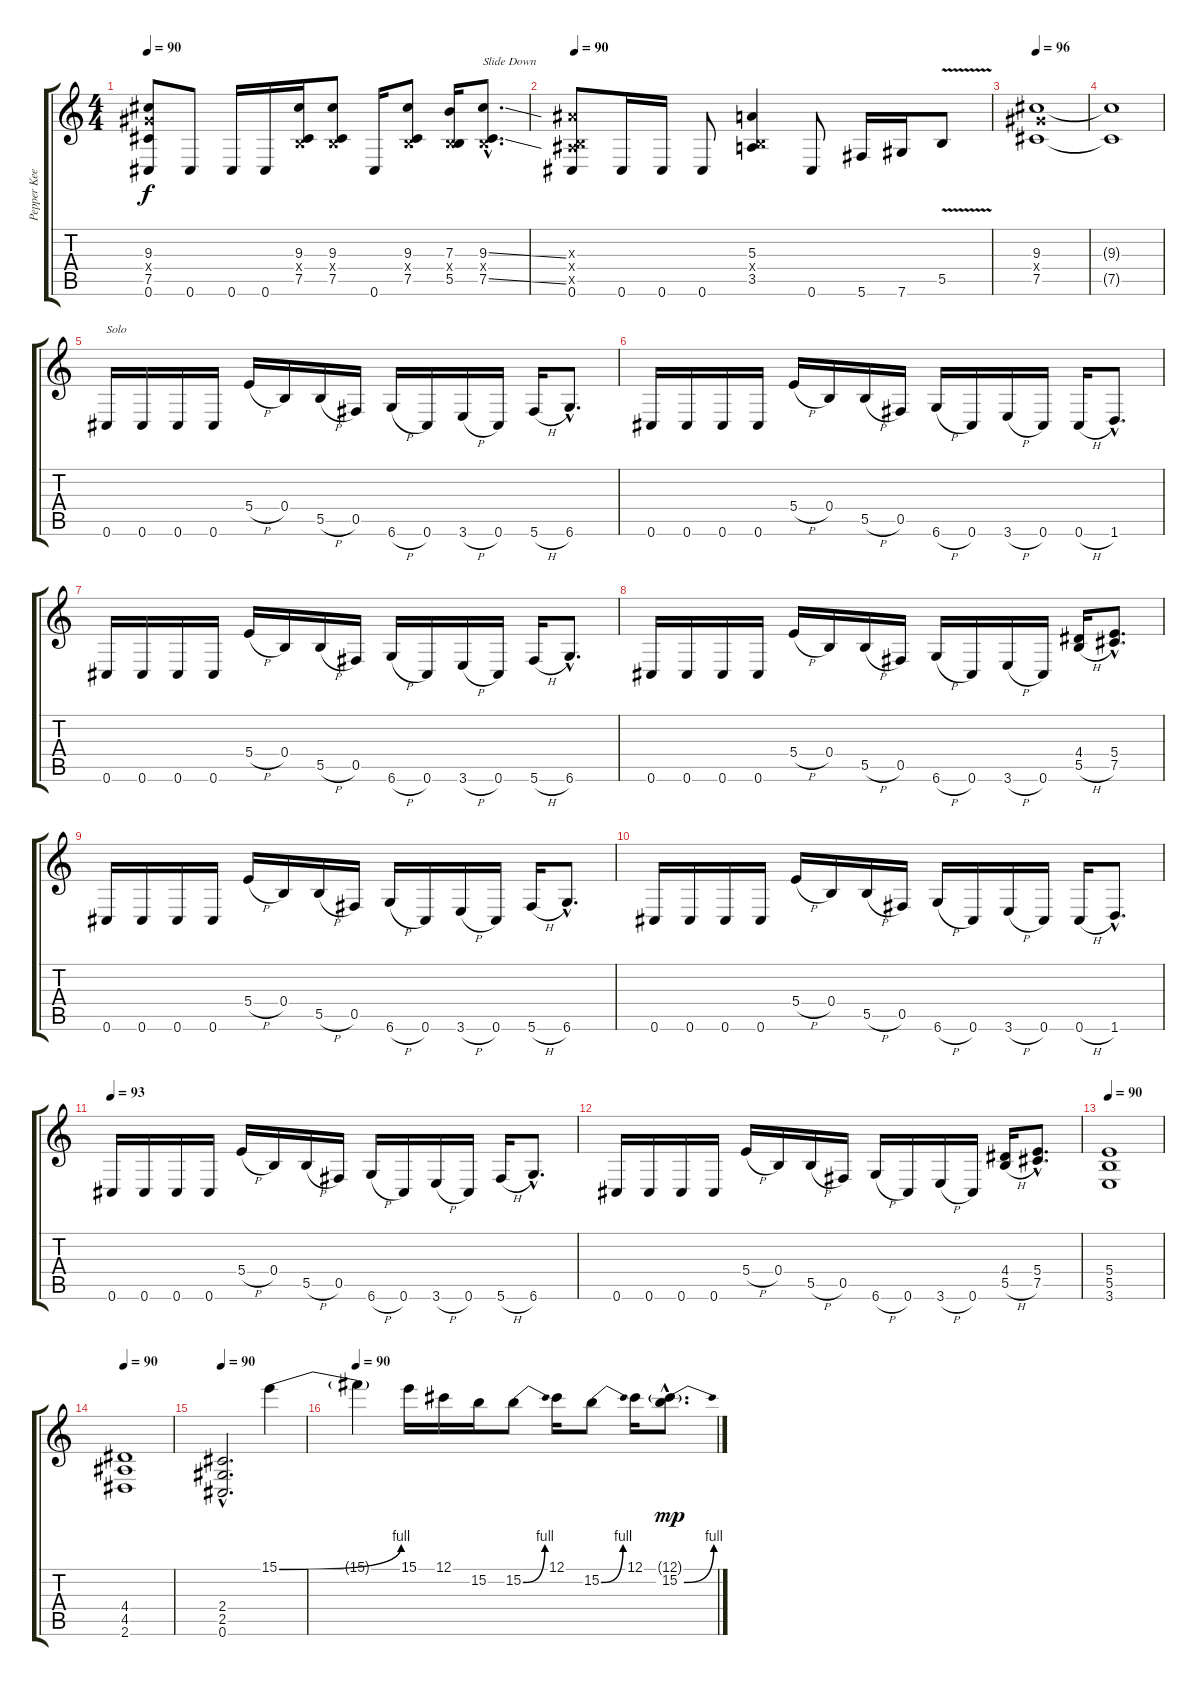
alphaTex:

\track ("Pepper Keenan" "Pepper Kee") {instrument overdrivenguitar}
\staff {score tabs}
\tuning (Db4 Ab3 E3 B2 Gb2 Db2) {hide}
\ts (4 4)
\tempo 90
\clef g2
\ks c
(9.3 9.4{x} 7.5 0.6).8{dy f} 0.6.8 0.6.16 0.6.16 (9.3 0.4{x} 7.5).16 (9.3 0.4{x} 7.5).8 0.6.16 (9.3 0.4{x} 7.5).8 (7.3 0.4{x} 5.5).16 (9.3{ss hac} 0.4{hac x} 7.5{ss hac}).8{d txt "Slide Down"} |
\tempo 90
(6.3{x} 0.4{x} 4.5{x} 0.6).8 0.6.16 0.6.16 0.6.8 (5.3 0.4{x} 3.5).4 0.6.8 5.6.16 7.6.16 5.5{v}.8 |
\tempo 96
(9.3 9.4{x} 7.5).1 |
(9.3{t} 7.5{t}).1 |
0.6.16{txt "Solo"} 0.6.16 0.6.16 0.6.16 5.4{h}.16 0.4.16 5.5{h}.16 0.5.16 6.6{h}.16 0.6.16 3.6{h}.16 0.6.16 5.6{h}.16 6.6{hac}.8{d} |
0.6.16 0.6.16 0.6.16 0.6.16 5.4{h}.16 0.4.16 5.5{h}.16 0.5.16 6.6{h}.16 0.6.16 3.6{h}.16 0.6.16 0.6{h}.16 1.6{hac}.8{d} |
0.6.16 0.6.16 0.6.16 0.6.16 5.4{h}.16 0.4.16 5.5{h}.16 0.5.16 6.6{h}.16 0.6.16 3.6{h}.16 0.6.16 5.6{h}.16 6.6{hac}.8{d} |
0.6.16 0.6.16 0.6.16 0.6.16 5.4{h}.16 0.4.16 5.5{h}.16 0.5.16 6.6{h}.16 0.6.16 3.6{h}.16 0.6.16 (4.4 5.5{h}).16 (5.4{hac} 7.5{hac}).8{d} |
0.6.16 0.6.16 0.6.16 0.6.16 5.4{h}.16 0.4.16 5.5{h}.16 0.5.16 6.6{h}.16 0.6.16 3.6{h}.16 0.6.16 5.6{h}.16 6.6{hac}.8{d} |
0.6.16 0.6.16 0.6.16 0.6.16 5.4{h}.16 0.4.16 5.5{h}.16 0.5.16 6.6{h}.16 0.6.16 3.6{h}.16 0.6.16 0.6{h}.16 1.6{hac}.8{d} |
\tempo 93
0.6.16 0.6.16 0.6.16 0.6.16 5.4{h}.16 0.4.16 5.5{h}.16 0.5.16 6.6{h}.16 0.6.16 3.6{h}.16 0.6.16 5.6{h}.16 6.6{hac}.8{d} |
0.6.16 0.6.16 0.6.16 0.6.16 5.4{h}.16 0.4.16 5.5{h}.16 0.5.16 6.6{h}.16 0.6.16 3.6{h}.16 0.6.16 (4.4 5.5{h}).16 (5.4{hac} 7.5{hac}).8{d} |
\tempo 90
(5.4 5.5 3.6).1 |
\tempo 90
(4.4 4.5 2.6).1 |
\tempo 90
(2.4{hac} 2.5{hac} 0.6{hac}).2{d} 15.1{be (bend 0 0 60 4)}.4 |
\tempo 90
15.1{t}.4 15.1.16 12.1.16 15.2.16 15.2{be (bend 0 0 60 4)}.8 12.1.16 15.2{be (bend 0 0 60 4)}.8 12.1.16 (12.1{g hac} 15.2{be (bend 0 0 60 4) hac}).8{d dy mp}
